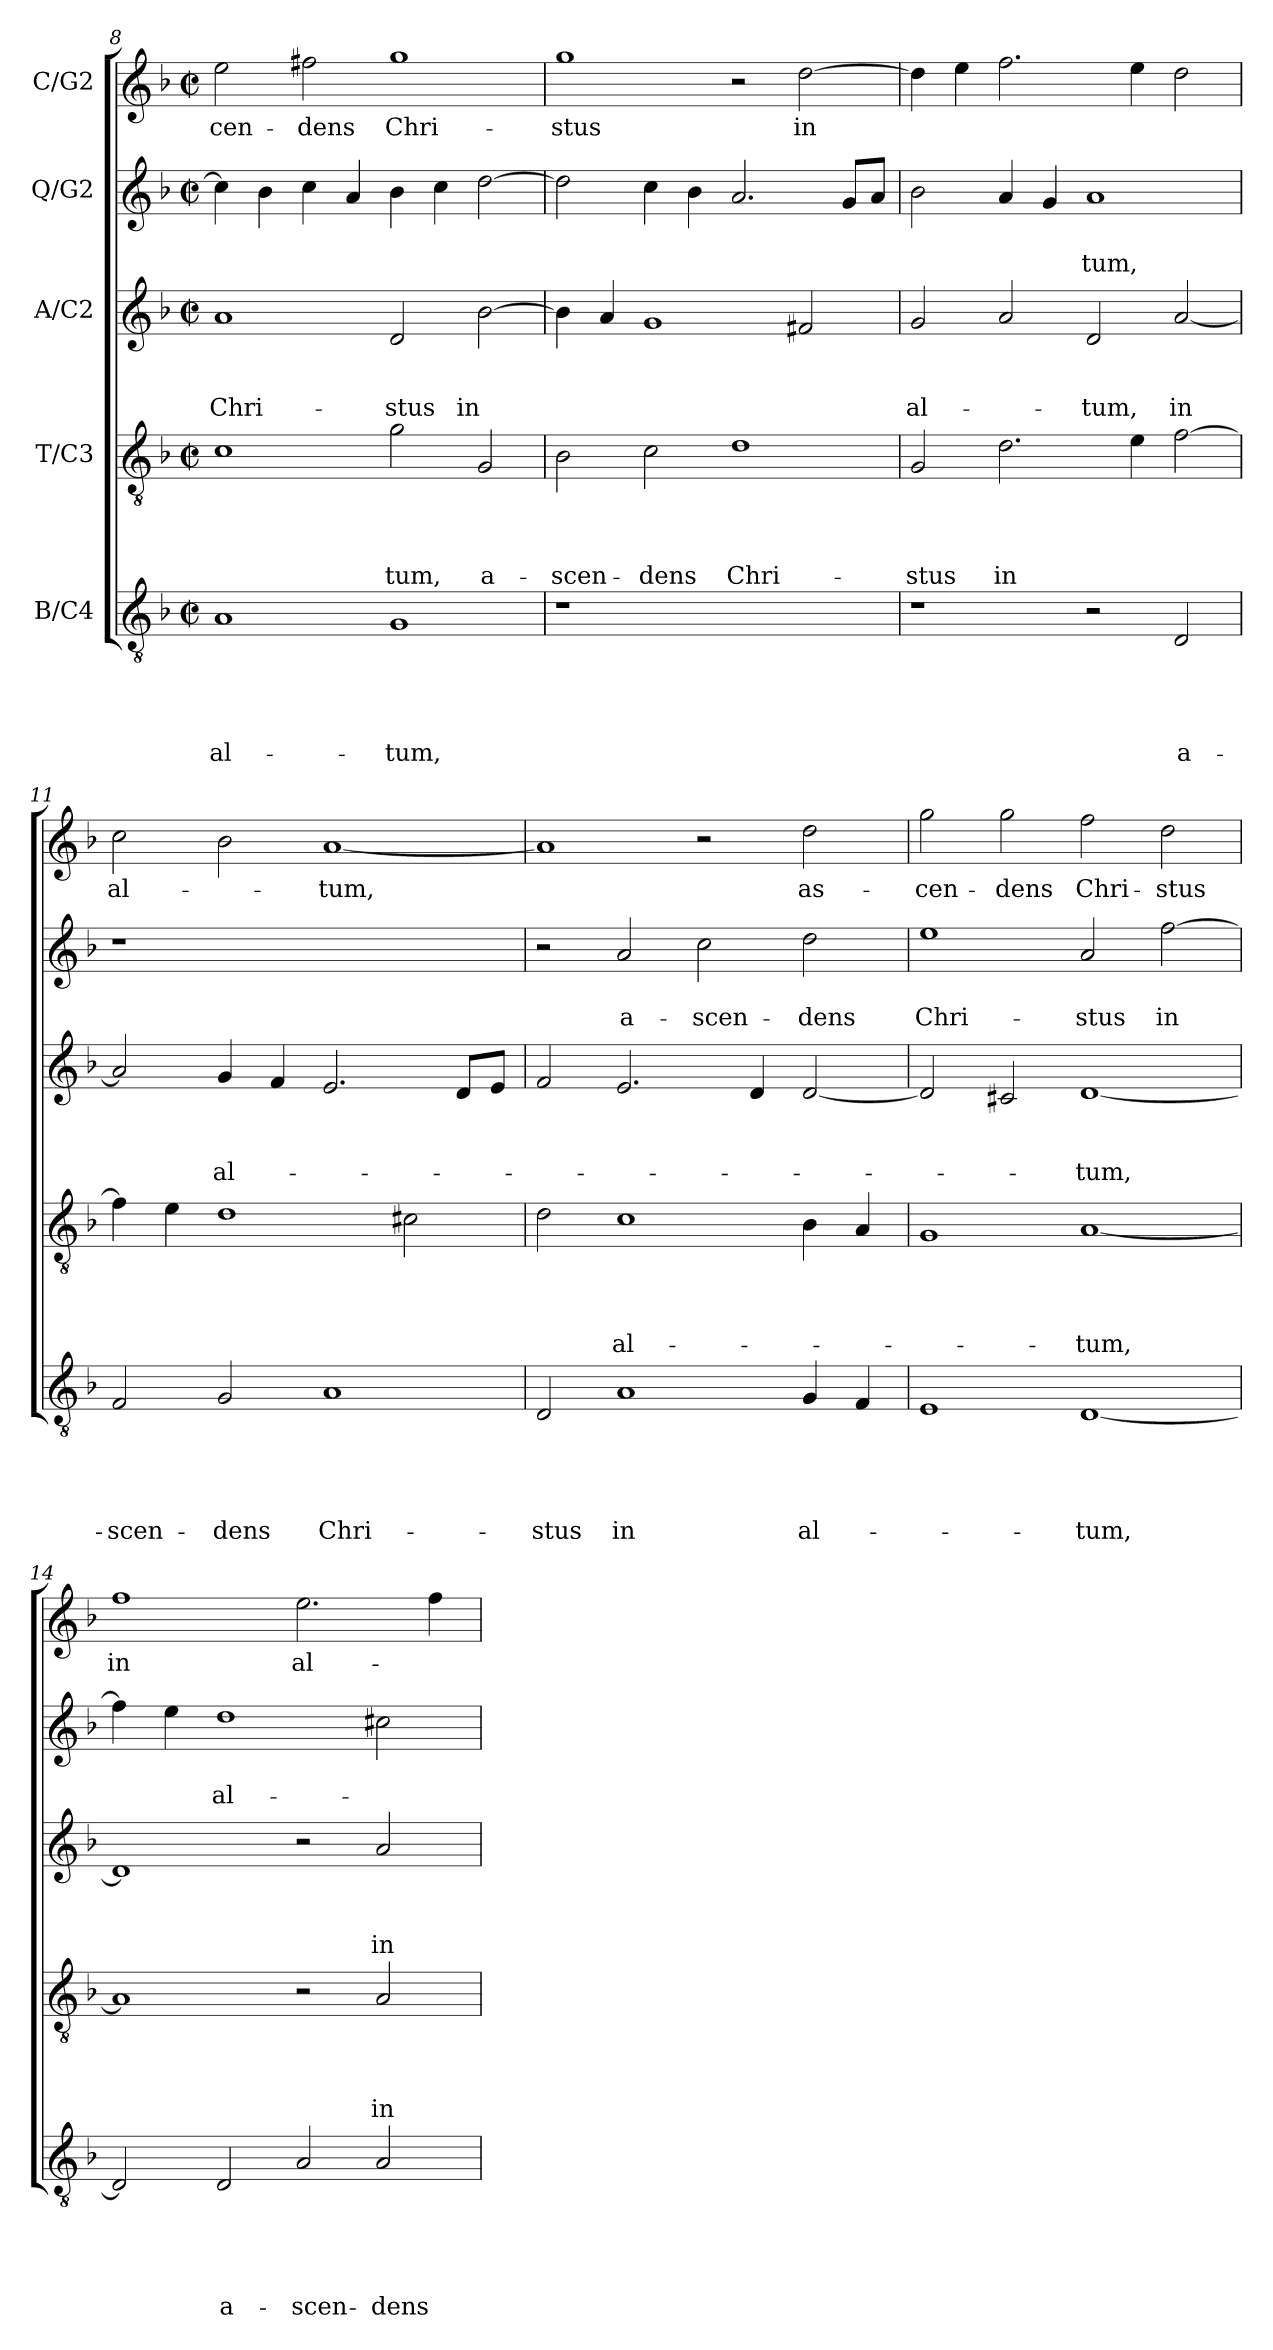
**kern	**text	**text	**text	**text	**text	**kern	**text	**text	**text	**text	**kern	**text	**text	**text	**kern	**text	**text	**kern	**text
*part5	*part5	*part5	*part5	*part5	*part5	*part4	*part4	*part4	*part4	*part4	*part3	*part3	*part3	*part3	*part2	*part2	*part2	*part1	*part1
*staff5	*staff5	*staff5	*staff5	*staff5	*staff5	*staff4	*staff4	*staff4	*staff4	*staff4	*staff3	*staff3	*staff3	*staff3	*staff2	*staff2	*staff2	*staff1	*staff1
*I"B/C4	*	*	*	*	*	*I"T/C3	*	*	*	*	*I"A/C2	*	*	*	*I"Q/G2	*	*	*I"C/G2	*
*clefGv2	*	*	*	*	*	*clefGv2	*	*	*	*	*clefG2	*	*	*	*clefG2	*	*	*clefG2	*
*k[b-]	*	*	*	*	*	*k[b-]	*	*	*	*	*k[b-]	*	*	*	*k[b-]	*	*	*k[b-]	*
*F:	*	*	*	*	*	*F:	*	*	*	*	*F:	*	*	*	*F:	*	*	*F:	*
*M2/2	*	*	*	*	*	*M2/2	*	*	*	*	*M2/2	*	*	*	*M2/2	*	*	*M2/2	*
*met(c|)	*	*	*	*	*	*met(c|)	*	*	*	*	*met(c|)	*	*	*	*met(c|)	*	*	*met(c|)	*
=8	=8	=8	=8	=8	=8	=8	=8	=8	=8	=8	=8	=8	=8	=8	=8	=8	=8	=8	=8
!	!	!	!	!	!LO:LY:b	!	!	!	!	!	!	!	!	!LO:LY:b	!	!	!	!	!LO:LY:b
1A	.	.	.	.	al-	1c	.	.	.	.	1a	.	.	Chri-	4cc\]	.	.	2ee\	-cen-
.	.	.	.	.	.	.	.	.	.	.	.	.	.	.	4b-\	.	.	.	.
!	!	!	!	!	!	!	!	!	!	!	!	!	!	!	!	!	!	!	!LO:LY:b
.	.	.	.	.	.	.	.	.	.	.	.	.	.	.	4cc\	.	.	2ff#X\	-dens
.	.	.	.	.	.	.	.	.	.	.	.	.	.	.	4a/	.	.	.	.
!	!	!	!	!	!LO:LY:b	!	!	!	!	!LO:LY:b	!	!	!	!LO:LY:b	!	!	!	!	!LO:LY:b
1G	.	.	.	.	-tum,	2g\	.	.	.	-tum,	2d/	.	.	-stus	4b-\	.	.	1gg	Chri-
.	.	.	.	.	.	.	.	.	.	.	.	.	.	.	4cc\	.	.	.	.
!	!	!	!	!	!	!	!	!	!	!LO:LY:b	!	!	!	!LO:LY:b	!	!	!	!	!
.	.	.	.	.	.	2G/	.	.	.	a-	[2b-\	.	.	in	[2dd\	.	.	.	.
=9	=9	=9	=9	=9	=9	=9	=9	=9	=9	=9	=9	=9	=9	=9	=9	=9	=9	=9	=9
!	!	!	!	!	!	!	!	!	!	!LO:LY:b	!	!	!	!	!	!	!	!	!LO:LY:b
1r	.	.	.	.	.	2B-\	.	.	.	-scen-	4b-\]	.	.	.	2dd\]	.	.	1gg	-stus
.	.	.	.	.	.	.	.	.	.	.	4a/	.	.	.	.	.	.	.	.
!	!	!	!	!	!	!	!	!	!	!LO:LY:b	!	!	!	!	!	!	!	!	!
.	.	.	.	.	.	2c\	.	.	.	-dens	1g	.	.	.	4cc\	.	.	.	.
.	.	.	.	.	.	.	.	.	.	.	.	.	.	.	4b-\	.	.	.	.
!	!	!	!	!	!	!	!	!	!	!LO:LY:b	!	!	!	!	!	!	!	!	!
1ryy	.	.	.	.	.	1d	.	.	.	Chri-	.	.	.	.	2.a/	.	.	2r	.
!	!	!	!	!	!	!	!	!	!	!	!	!	!	!	!	!	!	!	!LO:LY:b
.	.	.	.	.	.	.	.	.	.	.	2f#X/	.	.	.	.	.	.	[2dd\	in
.	.	.	.	.	.	.	.	.	.	.	.	.	.	.	8g/L	.	.	.	.
.	.	.	.	.	.	.	.	.	.	.	.	.	.	.	8a/J	.	.	.	.
=10	=10	=10	=10	=10	=10	=10	=10	=10	=10	=10	=10	=10	=10	=10	=10	=10	=10	=10	=10
!	!	!	!	!	!	!	!	!	!	!LO:LY:b	!	!	!	!LO:LY:b	!	!	!	!	!
1r	.	.	.	.	.	2G/	.	.	.	-stus	2g/	.	.	al-	2b-\	.	.	4dd\]	.
.	.	.	.	.	.	.	.	.	.	.	.	.	.	.	.	.	.	4ee\	.
!	!	!	!	!	!	!	!	!	!	!LO:LY:b	!	!	!	!	!	!	!	!	!
.	.	.	.	.	.	2.d\	.	.	.	in	2a/	.	.	.	4a/	.	.	2.ff\	.
.	.	.	.	.	.	.	.	.	.	.	.	.	.	.	4g/	.	.	.	.
!	!	!	!	!	!	!	!	!	!	!	!	!	!	!LO:LY:b	!	!	!LO:LY:b	!	!
2r	.	.	.	.	.	.	.	.	.	.	2d/	.	.	-tum,	1a	.	-tum,	.	.
.	.	.	.	.	.	4e\	.	.	.	.	.	.	.	.	.	.	.	4ee\	.
!	!	!	!	!	!LO:LY:b	!	!	!	!	!	!	!	!	!LO:LY:b	!	!	!	!	!
2D/	.	.	.	.	a-	[2f\	.	.	.	.	[2a/	.	.	in	.	.	.	2dd\	.
!!LO:LB:g=z
=11	=11	=11	=11	=11	=11	=11	=11	=11	=11	=11	=11	=11	=11	=11	=11	=11	=11	=11	=11
!	!	!	!	!	!LO:LY:b	!	!	!	!	!	!	!	!	!	!	!	!	!	!LO:LY:b
2F/	.	.	.	.	-scen-	4f\]	.	.	.	.	2a/]	.	.	.	1r	.	.	2cc\	al-
.	.	.	.	.	.	4e\	.	.	.	.	.	.	.	.	.	.	.	.	.
!	!	!	!	!	!LO:LY:b	!	!	!	!	!	!	!	!	!LO:LY:b	!	!	!	!	!
2G/	.	.	.	.	-dens	1d	.	.	.	.	4g/	.	.	al-	.	.	.	2b-\	.
.	.	.	.	.	.	.	.	.	.	.	4f/	.	.	.	.	.	.	.	.
!	!	!	!	!	!LO:LY:b	!	!	!	!	!	!	!	!	!	!	!	!	!	!LO:LY:b
1A	.	.	.	.	Chri-	.	.	.	.	.	2.e/	.	.	.	1ryy	.	.	[1a	-tum,
.	.	.	.	.	.	2c#X\	.	.	.	.	.	.	.	.	.	.	.	.	.
.	.	.	.	.	.	.	.	.	.	.	8d/L	.	.	.	.	.	.	.	.
.	.	.	.	.	.	.	.	.	.	.	8e/J	.	.	.	.	.	.	.	.
=12	=12	=12	=12	=12	=12	=12	=12	=12	=12	=12	=12	=12	=12	=12	=12	=12	=12	=12	=12
!	!	!	!	!	!LO:LY:b	!	!	!	!	!	!	!	!	!	!	!	!	!	!
2D/	.	.	.	.	-stus	2d\	.	.	.	.	2f/	.	.	.	2r	.	.	1a]	.
!	!	!	!	!	!LO:LY:b	!	!	!	!	!LO:LY:b	!	!	!	!	!	!	!LO:LY:b	!	!
1A	.	.	.	.	in	1c	.	.	.	al-	2.e/	.	.	.	2a/	.	a-	.	.
!	!	!	!	!	!	!	!	!	!	!	!	!	!	!	!	!	!LO:LY:b	!	!
.	.	.	.	.	.	.	.	.	.	.	.	.	.	.	2cc\	.	-scen-	2r	.
.	.	.	.	.	.	.	.	.	.	.	4d/	.	.	.	.	.	.	.	.
!	!	!	!	!	!LO:LY:b	!	!	!	!	!	!	!	!	!	!	!	!LO:LY:b	!	!LO:LY:b
4G/	.	.	.	.	al-	4B-\	.	.	.	.	[2d/	.	.	.	2dd\	.	-dens	2dd\	as-
4F/	.	.	.	.	.	4A/	.	.	.	.	.	.	.	.	.	.	.	.	.
=13	=13	=13	=13	=13	=13	=13	=13	=13	=13	=13	=13	=13	=13	=13	=13	=13	=13	=13	=13
!	!	!	!	!	!	!	!	!	!	!	!	!	!	!	!	!	!LO:LY:b	!	!LO:LY:b
1E	.	.	.	.	.	1G	.	.	.	.	2d/]	.	.	.	1ee	.	Chri-	2gg\	-cen-
!	!	!	!	!	!	!	!	!	!	!	!	!	!	!	!	!	!	!	!LO:LY:b
.	.	.	.	.	.	.	.	.	.	.	2c#X/	.	.	.	.	.	.	2gg\	-dens
!	!	!	!	!	!LO:LY:b	!	!	!	!	!LO:LY:b	!	!	!	!LO:LY:b	!	!	!LO:LY:b	!	!LO:LY:b
[1D	.	.	.	.	-tum,	[1A	.	.	.	-tum,	[1d	.	.	-tum,	2a/	.	-stus	2ff\	Chri-
!	!	!	!	!	!	!	!	!	!	!	!	!	!	!	!	!	!LO:LY:b	!	!LO:LY:b
.	.	.	.	.	.	.	.	.	.	.	.	.	.	.	[2ff\	.	in	2dd\	-stus
=14	=14	=14	=14	=14	=14	=14	=14	=14	=14	=14	=14	=14	=14	=14	=14	=14	=14	=14	=14
!	!	!	!	!	!	!	!	!	!	!	!	!	!	!	!	!	!	!	!LO:LY:b
2D/]	.	.	.	.	.	1A]	.	.	.	.	1d]	.	.	.	4ff\]	.	.	1ff	in
.	.	.	.	.	.	.	.	.	.	.	.	.	.	.	4ee\	.	.	.	.
!	!	!	!	!	!LO:LY:b	!	!	!	!	!	!	!	!	!	!	!	!LO:LY:b	!	!
2D/	.	.	.	.	a-	.	.	.	.	.	.	.	.	.	1dd	.	al-	.	.
!	!	!	!	!	!LO:LY:b	!	!	!	!	!	!	!	!	!	!	!	!	!	!LO:LY:b
2A/	.	.	.	.	-scen-	2r	.	.	.	.	2r	.	.	.	.	.	.	2.ee\	al-
!	!	!	!	!	!LO:LY:b	!	!	!	!	!LO:LY:b	!	!	!	!LO:LY:b	!	!	!	!	!
2A/	.	.	.	.	-dens	2A/	.	.	.	in	2a/	.	.	in	2cc#X\	.	.	.	.
.	.	.	.	.	.	.	.	.	.	.	.	.	.	.	.	.	.	4ff\	.
=	=	=	=	=	=	=	=	=	=	=	=	=	=	=	=	=	=	=	=
*-	*-	*-	*-	*-	*-	*-	*-	*-	*-	*-	*-	*-	*-	*-	*-	*-	*-	*-	*-
